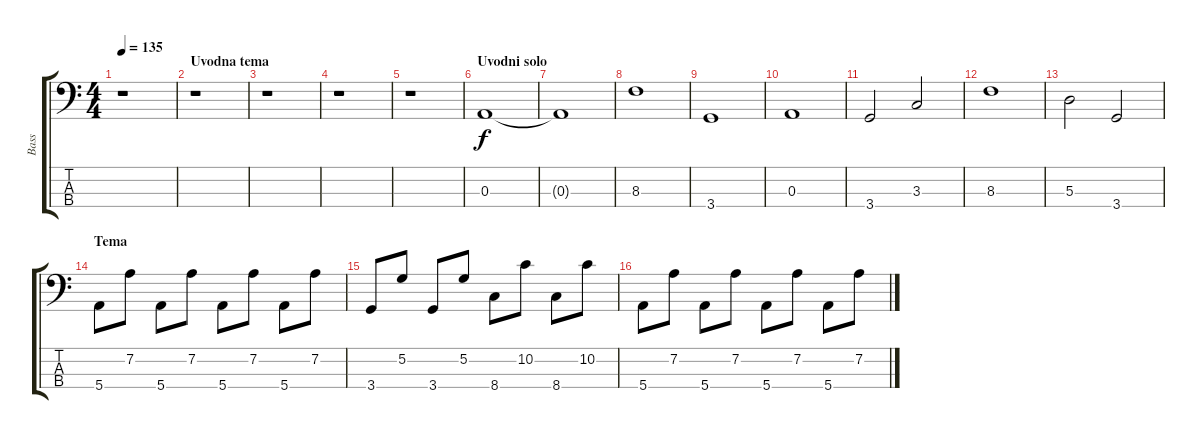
\track ("Bass" "Bass") {instrument electricbassfinger}
\staff {score tabs}
\tuning (G2 D2 A1 E1) {hide}
\ts (4 4)
\tempo 135
\clef f4
\ks c
r.1{dy f instrument electricbassfinger} |
\section ("" "Uvodna tema")
r.1 |
r.1 |
r.1 |
r.1 |
\section ("" "Uvodni solo")
0.3.1 |
0.3{t}.1 |
8.3.1 |
3.4.1 |
0.3.1 |
3.4.2 3.3.2 |
8.3.1 |
5.3.2 3.4.2 |
\section ("" "Tema")
5.4.8 7.2.8 5.4.8 7.2.8 5.4.8 7.2.8 5.4.8 7.2.8 |
3.4.8 5.2.8 3.4.8 5.2.8 8.4.8 10.2.8 8.4.8 10.2.8 |
5.4.8 7.2.8 5.4.8 7.2.8 5.4.8 7.2.8 5.4.8 7.2.8
